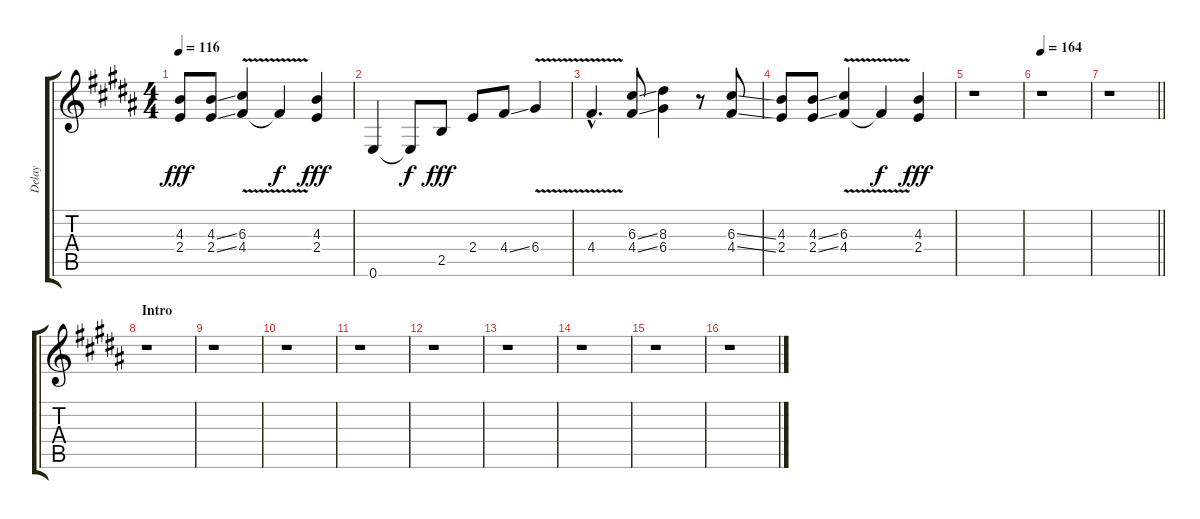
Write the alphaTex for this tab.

\track ("Delay" "Delay") {instrument overdrivenguitar}
\staff {score tabs}
\tuning (E4 B3 G3 D3 A2 E2) {hide}
\ts (4 4)
\tempo 116
\clef g2
\ks b
(4.3 2.4).8{dy fff} (4.3{ss} 2.4{ss}).8 (6.3{v} 4.4{v}).4 4.4{t}.4{dy f} (4.3 2.4).4{dy fff} |
0.6.4 0.6{t}.8{dy f} 2.5.8{dy fff} 2.4.8 4.4{ss}.8 6.4{v}.4 |
4.4{v hac}.4{d} (6.3{ss} 4.4{ss}).8 (8.3 6.4).4 r.8 (6.3{ss} 4.4{ss}).8 |
(4.3 2.4).8 (4.3{ss} 2.4{ss}).8 (6.3{v} 4.4{v}).4 4.4{t}.4{dy f} (4.3 2.4).4{dy fff} |
r.1 |
\tempo 164
r.1 |
\barLineRight lightlight
r.1 |
\section ("" "Intro")
r.1 |
r.1 |
r.1 |
r.1 |
r.1 |
r.1 |
r.1 |
r.1 |
r.1
